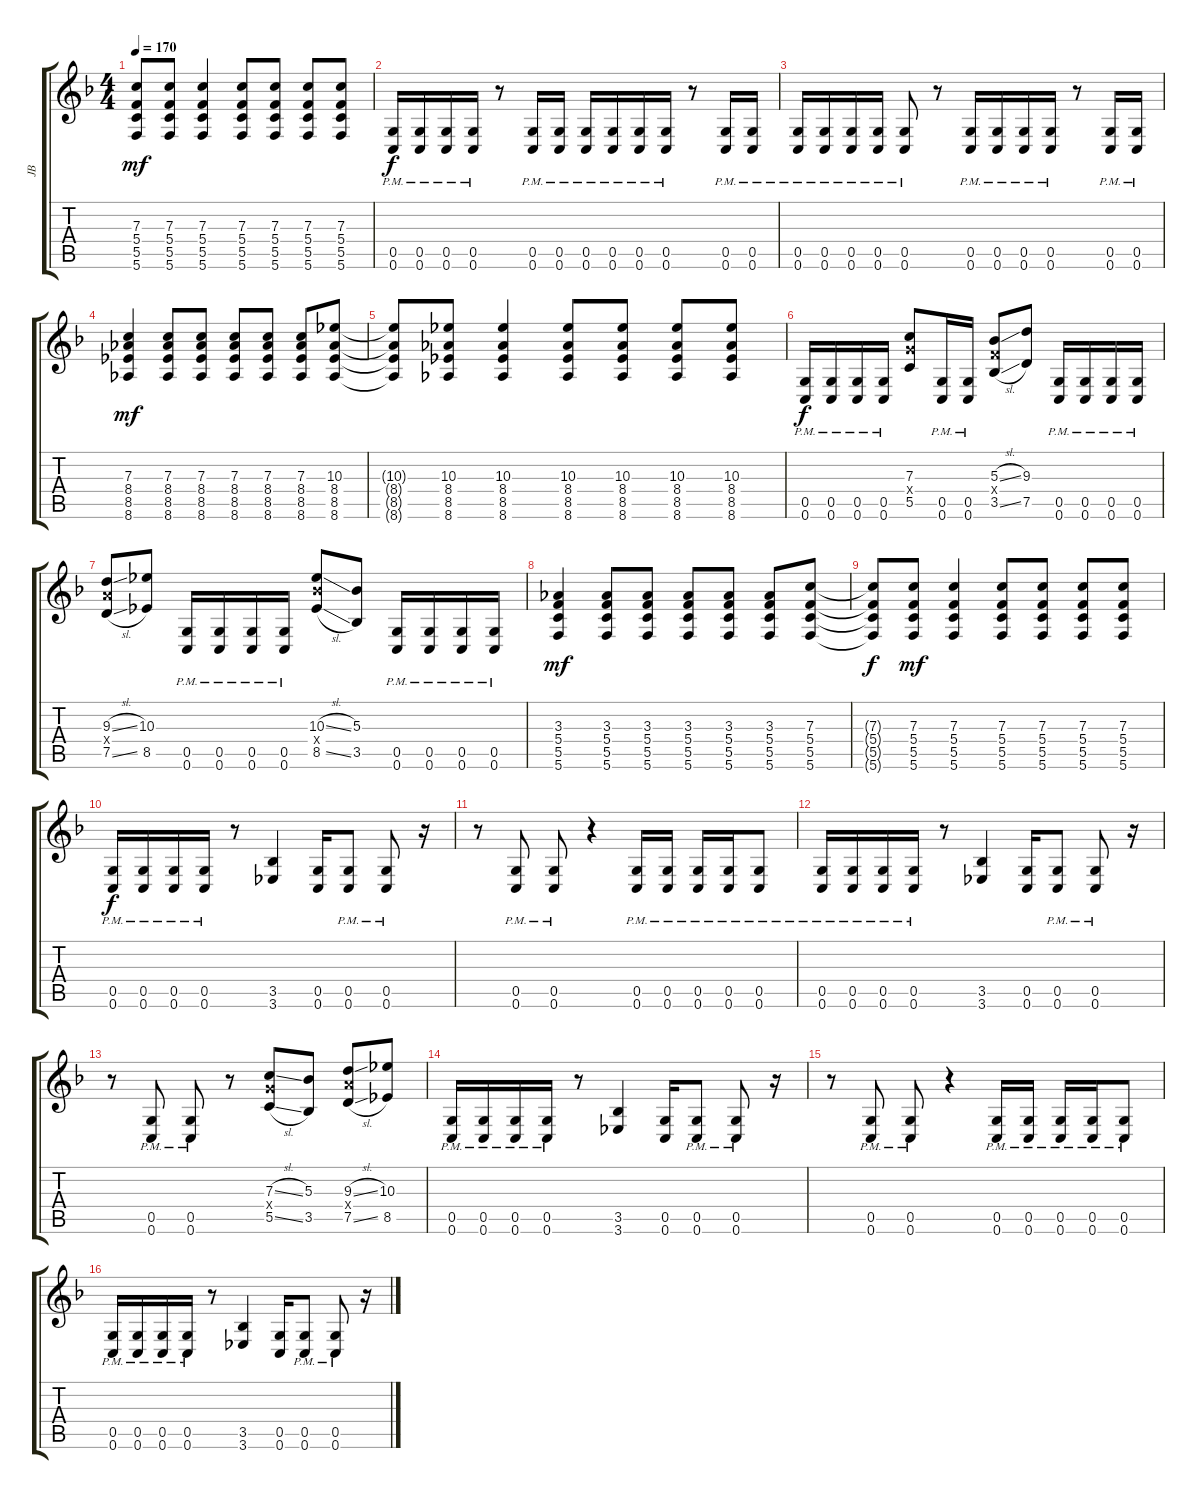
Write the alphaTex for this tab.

\track ("JB" "JB") {instrument distortionguitar}
\staff {score tabs}
\tuning (D4 A3 F3 C3 G2 C2) {hide}
\ts (4 4)
\tempo 170
\clef g2
\ks f
(7.3{t} 5.4{t} 5.5{t} 5.6{t}).8{dy mf} (7.3 5.4 5.5 5.6).8 (7.3 5.4 5.5 5.6).4 (7.3 5.4 5.5 5.6).8 (7.3 5.4 5.5 5.6).8 (7.3 5.4 5.5 5.6).8 (7.3 5.4 5.5 5.6).8 |
(0.5{pm} 0.6{pm}).16{dy f} (0.5{pm} 0.6{pm}).16 (0.5{pm} 0.6{pm}).16 (0.5{pm} 0.6{pm}).16 r.8 (0.5{pm} 0.6{pm}).16 (0.5{pm} 0.6{pm}).16 (0.5{pm} 0.6{pm}).16 (0.5{pm} 0.6{pm}).16 (0.5{pm} 0.6{pm}).16 (0.5{pm} 0.6{pm}).16 r.8 (0.5{pm} 0.6{pm}).16 (0.5{pm} 0.6{pm}).16 |
(0.5{pm} 0.6{pm}).16 (0.5{pm} 0.6{pm}).16 (0.5{pm} 0.6{pm}).16 (0.5{pm} 0.6{pm}).16 (0.5{pm} 0.6{pm}).8 r.8 (0.5{pm} 0.6{pm}).16 (0.5{pm} 0.6{pm}).16 (0.5{pm} 0.6{pm}).16 (0.5{pm} 0.6{pm}).16 r.8 (0.5{pm} 0.6{pm}).16 (0.5{pm} 0.6{pm}).16 |
(7.3 8.4 8.5 8.6).4{dy mf} (7.3 8.4 8.5 8.6).8 (7.3 8.4 8.5 8.6).8 (7.3 8.4 8.5 8.6).8 (7.3 8.4 8.5 8.6).8 (7.3 8.4 8.5 8.6).8 (10.3 8.4 8.5 8.6).8 |
(10.3{t} 8.4{t} 8.5{t} 8.6{t}).8 (10.3 8.4 8.5 8.6).8 (10.3 8.4 8.5 8.6).4 (10.3 8.4 8.5 8.6).8 (10.3 8.4 8.5 8.6).8 (10.3 8.4 8.5 8.6).8 (10.3 8.4 8.5 8.6).8 |
(0.5{pm} 0.6{pm}).16{dy f} (0.5{pm} 0.6{pm}).16 (0.5{pm} 0.6{pm}).16 (0.5{pm} 0.6{pm}).16 (7.3 7.4{x} 5.5).8 (0.5{pm} 0.6{pm}).16 (0.5{pm} 0.6{pm}).16 (5.3{sl} 5.4{x} 3.5{sl}).8 (9.3 7.5).8 (0.5{pm} 0.6{pm}).16 (0.5{pm} 0.6{pm}).16 (0.5{pm} 0.6{pm}).16 (0.5{pm} 0.6{pm}).16 |
(9.3{sl} 9.4{x} 7.5{sl}).8 (10.3 8.5).8 (0.5{pm} 0.6{pm}).16 (0.5{pm} 0.6{pm}).16 (0.5{pm} 0.6{pm}).16 (0.5{pm} 0.6{pm}).16 (10.3{sl} 10.4{x} 8.5{sl}).8 (5.3 3.5).8 (0.5{pm} 0.6{pm}).16 (0.5{pm} 0.6{pm}).16 (0.5{pm} 0.6{pm}).16 (0.5{pm} 0.6{pm}).16 |
(3.3 5.4 5.5 5.6).4{dy mf} (3.3 5.4 5.5 5.6).8 (3.3 5.4 5.5 5.6).8 (3.3 5.4 5.5 5.6).8 (3.3 5.4 5.5 5.6).8 (3.3 5.4 5.5 5.6).8 (7.3 5.4 5.5 5.6).8 |
(7.3{t} 5.4{t} 5.5{t} 5.6{t}).8{dy f} (7.3 5.4 5.5 5.6).8{dy mf} (7.3 5.4 5.5 5.6).4 (7.3 5.4 5.5 5.6).8 (7.3 5.4 5.5 5.6).8 (7.3 5.4 5.5 5.6).8 (7.3 5.4 5.5 5.6).8 |
(0.5{pm} 0.6{pm}).16{dy f} (0.5{pm} 0.6{pm}).16 (0.5{pm} 0.6{pm}).16 (0.5{pm} 0.6{pm}).16 r.8 (3.5 3.6).4 (0.5 0.6).16 (0.5{pm} 0.6{pm}).8 (0.5{pm} 0.6{pm}).8 r.16 |
r.8 (0.5{pm} 0.6{pm}).8 (0.5{pm} 0.6{pm}).8 r.4 (0.5{pm} 0.6{pm}).16 (0.5{pm} 0.6{pm}).16 (0.5{pm} 0.6{pm}).16 (0.5{pm} 0.6{pm}).16 (0.5{pm} 0.6{pm}).8 |
(0.5{pm} 0.6{pm}).16 (0.5{pm} 0.6{pm}).16 (0.5{pm} 0.6{pm}).16 (0.5{pm} 0.6{pm}).16 r.8 (3.5 3.6).4 (0.5 0.6).16 (0.5{pm} 0.6{pm}).8 (0.5{pm} 0.6{pm}).8 r.16 |
r.8 (0.5{pm} 0.6{pm}).8 (0.5{pm} 0.6{pm}).8 r.8 (7.3{sl} 7.4{x} 5.5{sl}).8 (5.3 3.5).8 (9.3{sl} 9.4{x} 7.5{sl}).8 (10.3 8.5).8 |
(0.5{pm} 0.6{pm}).16 (0.5{pm} 0.6{pm}).16 (0.5{pm} 0.6{pm}).16 (0.5{pm} 0.6{pm}).16 r.8 (3.5 3.6).4 (0.5 0.6).16 (0.5{pm} 0.6{pm}).8 (0.5{pm} 0.6{pm}).8 r.16 |
r.8 (0.5{pm} 0.6{pm}).8 (0.5{pm} 0.6{pm}).8 r.4 (0.5{pm} 0.6{pm}).16 (0.5{pm} 0.6{pm}).16 (0.5{pm} 0.6{pm}).16 (0.5{pm} 0.6{pm}).16 (0.5{pm} 0.6{pm}).8 |
(0.5{pm} 0.6{pm}).16 (0.5{pm} 0.6{pm}).16 (0.5{pm} 0.6{pm}).16 (0.5{pm} 0.6{pm}).16 r.8 (3.5 3.6).4 (0.5 0.6).16 (0.5{pm} 0.6{pm}).8 (0.5{pm} 0.6{pm}).8 r.16
